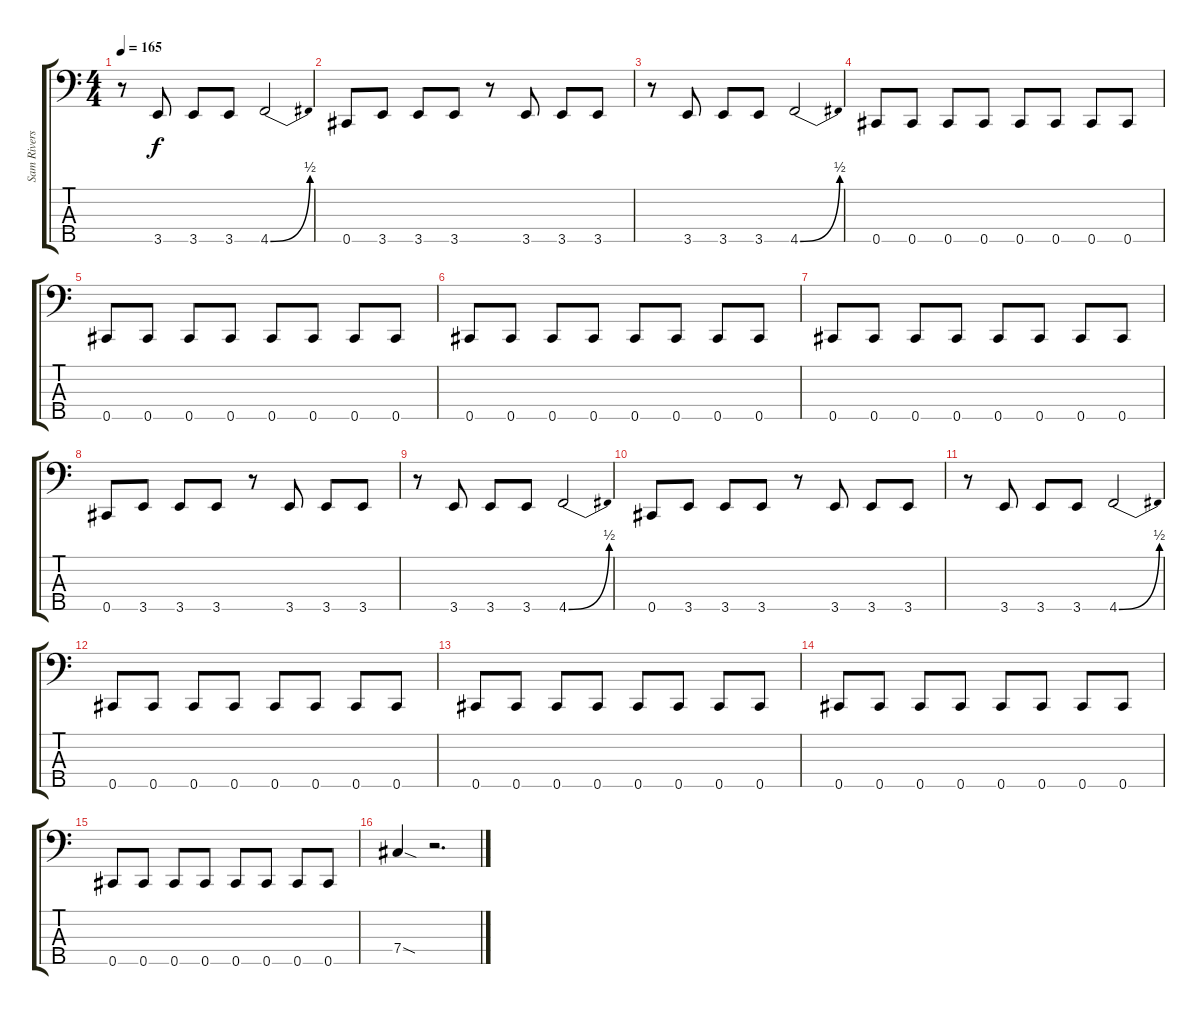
\track ("Sam Rivers" "Sam Rivers") {instrument electricbasspick}
\staff {score tabs}
\tuning (A2 E2 B1 Gb1 Db1) {hide}
\ts (4 4)
\tempo 165
\clef f4
\ks c
r.8{dy f} 3.5.8 3.5.8 3.5.8 4.5{be (bend 0 0 60 2)}.2 |
0.5.8 3.5.8 3.5.8 3.5.8 r.8 3.5.8 3.5.8 3.5.8 |
r.8 3.5.8 3.5.8 3.5.8 4.5{be (bend 0 0 60 2)}.2 |
0.5.8 0.5.8 0.5.8 0.5.8 0.5.8 0.5.8 0.5.8 0.5.8 |
0.5.8 0.5.8 0.5.8 0.5.8 0.5.8 0.5.8 0.5.8 0.5.8 |
0.5.8 0.5.8 0.5.8 0.5.8 0.5.8 0.5.8 0.5.8 0.5.8 |
0.5.8 0.5.8 0.5.8 0.5.8 0.5.8 0.5.8 0.5.8 0.5.8 |
0.5.8 3.5.8 3.5.8 3.5.8 r.8 3.5.8 3.5.8 3.5.8 |
r.8 3.5.8 3.5.8 3.5.8 4.5{be (bend 0 0 60 2)}.2 |
0.5.8 3.5.8 3.5.8 3.5.8 r.8 3.5.8 3.5.8 3.5.8 |
r.8 3.5.8 3.5.8 3.5.8 4.5{be (bend 0 0 60 2)}.2 |
0.5.8 0.5.8 0.5.8 0.5.8 0.5.8 0.5.8 0.5.8 0.5.8 |
0.5.8 0.5.8 0.5.8 0.5.8 0.5.8 0.5.8 0.5.8 0.5.8 |
0.5.8 0.5.8 0.5.8 0.5.8 0.5.8 0.5.8 0.5.8 0.5.8 |
0.5.8 0.5.8 0.5.8 0.5.8 0.5.8 0.5.8 0.5.8 0.5.8 |
7.4{sod}.4 r.2{d}
